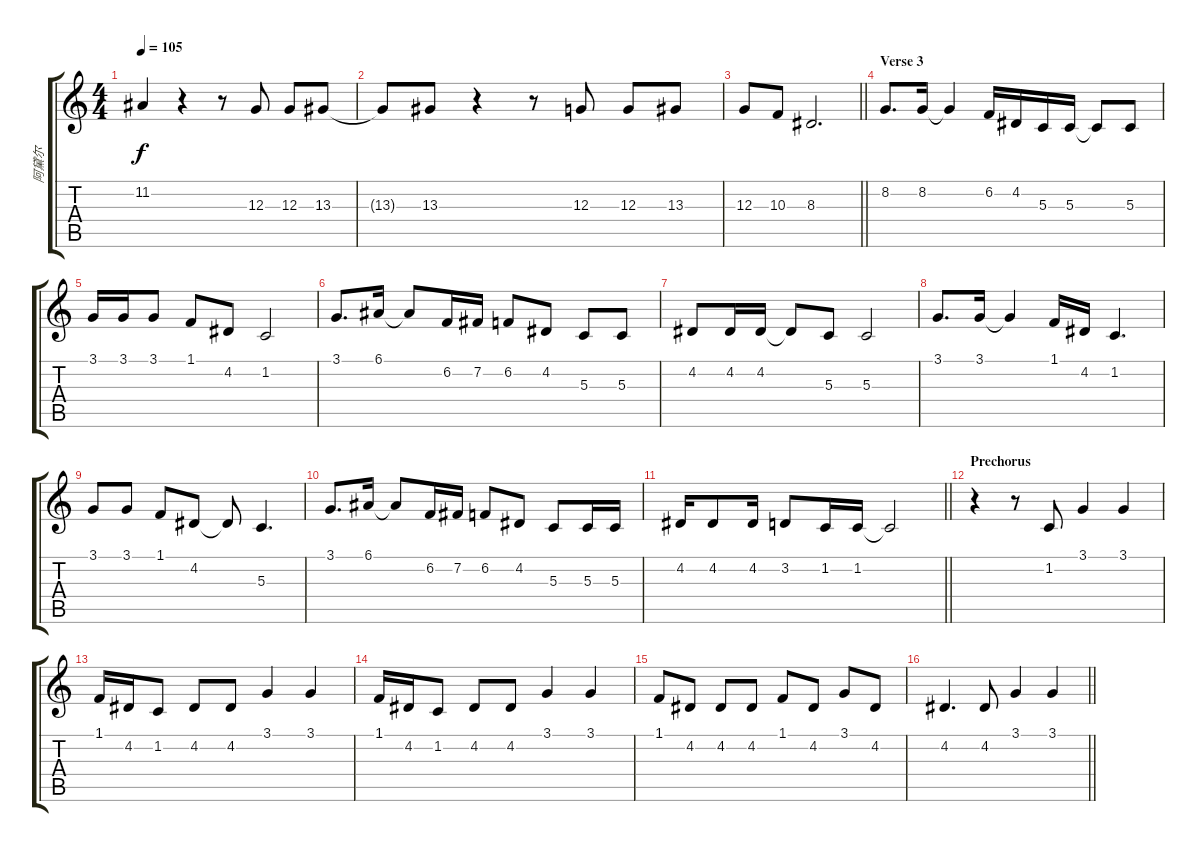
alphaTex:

\track ("阿黛尔" "阿黛尔") {instrument tenorsax}
\staff {score tabs}
\tuning (E4 B3 G3 D3 A2 E2) {hide}
\ts (4 4)
\tempo 105
\clef g2
\ks c
11.2{t}.4{dy f} r.4 r.8 12.3.8 12.3.8 13.3.8 |
13.3{t}.8 13.3.8 r.4 r.8 12.3.8 12.3.8 13.3.8 |
\barLineRight lightlight
12.3.8 10.3.8 8.3.2{d} |
\section ("" "Verse 3")
8.2.8{d} 8.2.16 8.2{t}.4 6.2.16 4.2.16 5.3.16 5.3.16 5.3{t}.8 5.3.8 |
3.1.16 3.1.16 3.1.8 1.1.8 4.2.8 1.2.2 |
3.1.8{d} 6.1.16 6.1{t}.8 6.2.16 7.2.16 6.2.8 4.2.8 5.3.8 5.3.8 |
4.2.8 4.2.16 4.2.16 4.2{t}.8 5.3.8 5.3.2 |
3.1.8{d} 3.1.16 3.1{t}.4 1.1.16 4.2.16 1.2.4{d} |
3.1.8 3.1.8 1.1.8 4.2.8 4.2{t}.8 5.3.4{d} |
3.1.8{d} 6.1.16 6.1{t}.8 6.2.16 7.2.16 6.2.8 4.2.8 5.3.8 5.3.16 5.3.16 |
\barLineRight lightlight
4.2.16 4.2.8 4.2.16 3.2.8 1.2.16 1.2.16 1.2{t}.2 |
\section ("" "Prechorus")
r.4 r.8 1.2.8 3.1.4 3.1.4 |
1.1.16 4.2.16 1.2.8 4.2.8 4.2.8 3.1.4 3.1.4 |
1.1.16 4.2.16 1.2.8 4.2.8 4.2.8 3.1.4 3.1.4 |
1.1.8 4.2.8 4.2.8 4.2.8 1.1.8 4.2.8 3.1.8 4.2.8 |
\barLineRight lightlight
4.2.4{d} 4.2.8 3.1.4 3.1.4
